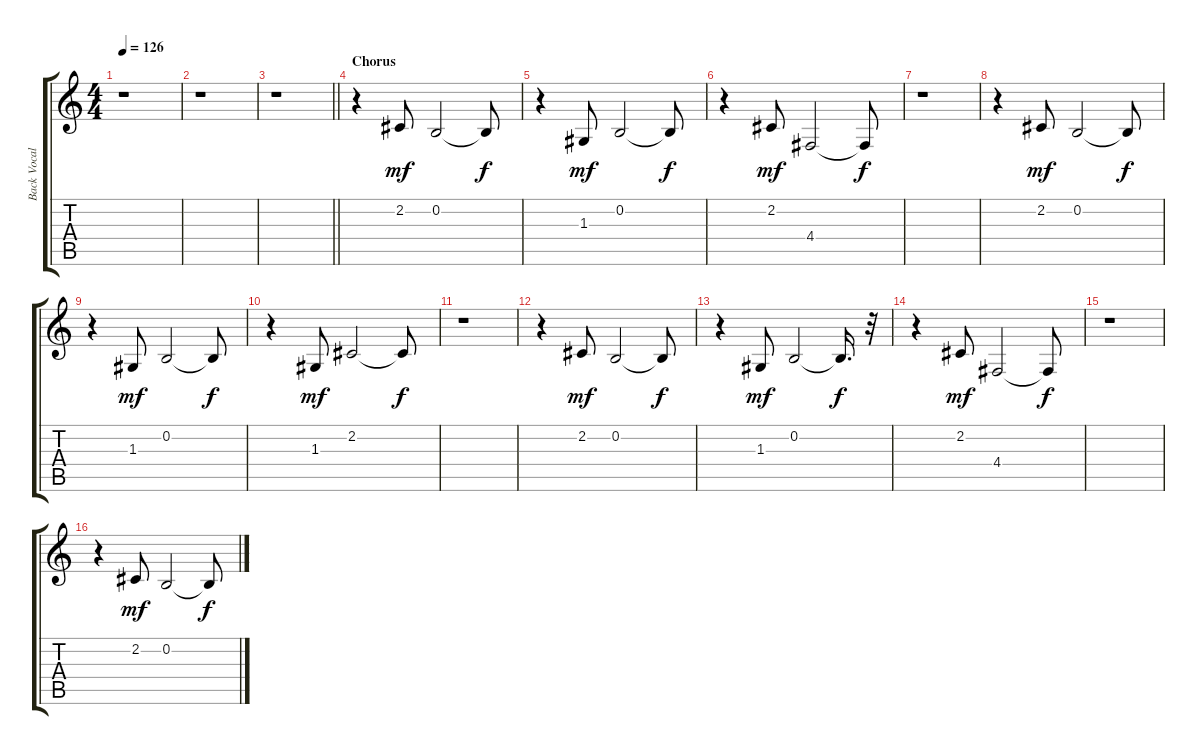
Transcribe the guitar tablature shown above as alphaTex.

\track ("Back Vocals 2" "Back Vocal") {instrument whistle}
\staff {score tabs}
\tuning (E4 B3 G3 D3 A2 E2) {hide}
\ts (4 4)
\tempo 126
\clef g2
\ks c
r.1{dy f} |
r.1 |
\barLineRight lightlight
r.1 |
\section ("" "Chorus")
r.4 2.2.8{dy mf volume 16} 0.2.2 0.2{t}.8{dy f} |
r.4 1.3.8{dy mf} 0.2.2 0.2{t}.8{dy f} |
r.4 2.2.8{dy mf} 4.4.2 4.4{t}.8{dy f} |
r.1 |
r.4 2.2.8{dy mf} 0.2.2 0.2{t}.8{dy f} |
r.4 1.3.8{dy mf} 0.2.2 0.2{t}.8{dy f} |
r.4 1.3.8{dy mf} 2.2.2 2.2{t}.8{dy f} |
r.1 |
r.4 2.2.8{dy mf} 0.2.2 0.2{t}.8{dy f} |
r.4 1.3.8{dy mf} 0.2.2 0.2{t}.16{d dy f} r.32 |
r.4 2.2.8{dy mf} 4.4.2 4.4{t}.8{dy f} |
r.1 |
r.4 2.2.8{dy mf} 0.2.2 0.2{t}.8{dy f}
